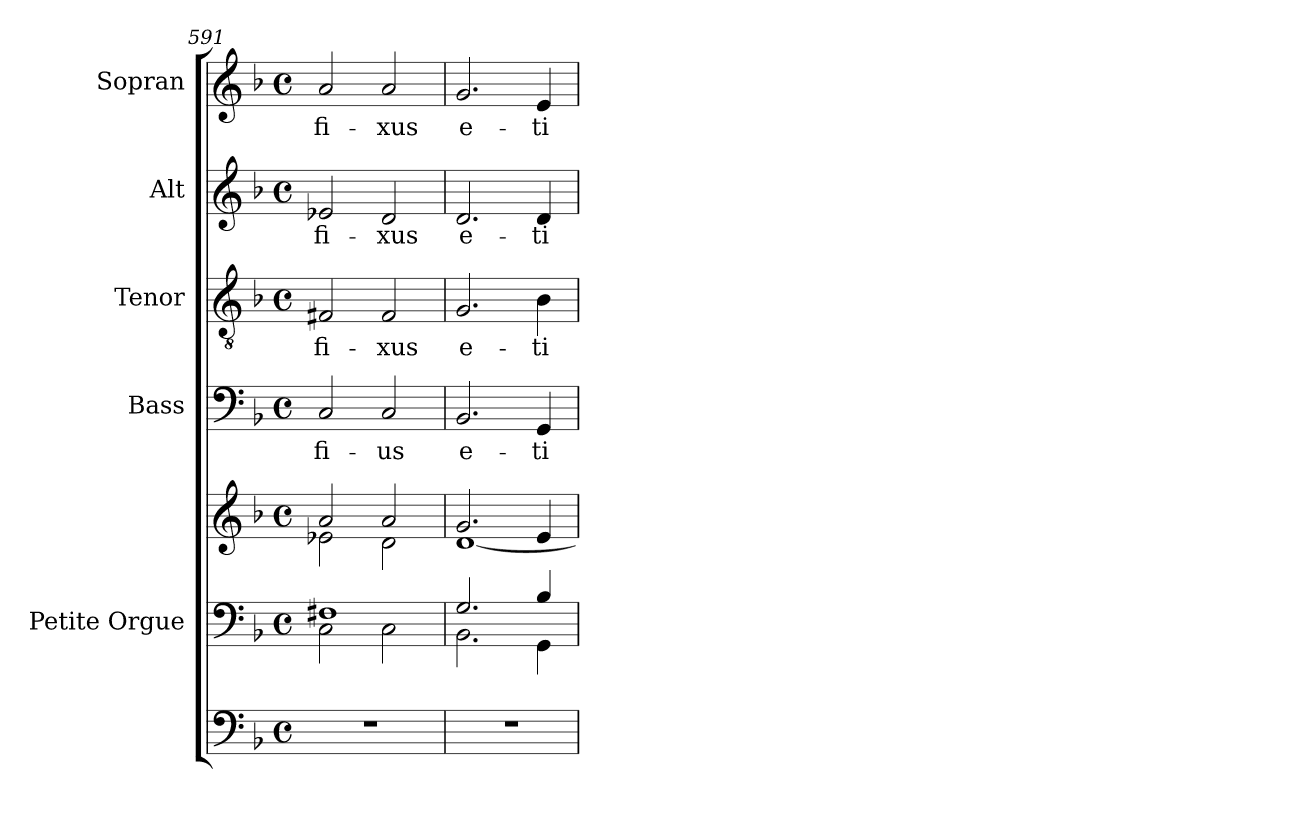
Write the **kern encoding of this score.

**kern	**kern	**kern	**kern	**text	**kern	**text	**kern	**text	**kern	**text
*part6	*part5	*part5	*part4	*part4	*part3	*part3	*part2	*part2	*part1	*part1
*staff7	*staff6	*staff5	*staff4	*staff4	*staff3	*staff3	*staff2	*staff2	*staff1	*staff1
*	*I"Petite Orgue	*	*I"Bass	*	*I"Tenor	*	*I"Alt	*	*I"Sopran	*
*	*I'Org. 1	*	*I'B.	*	*I'T.	*	*I'A.	*	*I'S.	*
*clefF4	*clefF4	*clefG2	*clefF4	*	*clefGv2	*	*clefG2	*	*clefG2	*
*k[b-]	*k[b-]	*k[b-]	*k[b-]	*	*k[b-]	*	*k[b-]	*	*k[b-]	*
*F:	*F:	*F:	*F:	*	*F:	*	*F:	*	*F:	*
*M4/4	*M4/4	*M4/4	*M4/4	*	*M4/4	*	*M4/4	*	*M4/4	*
*met(c)	*met(c)	*met(c)	*met(c)	*	*met(c)	*	*met(c)	*	*met(c)	*
=591	=591	=591	=591	=591	=591	=591	=591	=591	=591	=591
*	*^	*^	*	*	*	*	*	*	*	*
!	!	!	!	!	!	!LO:LY:b	!	!LO:LY:b	!	!LO:LY:b	!	!LO:LY:b
1r	1F#X	2C\	2a/	2e-X\	2C/	-fi-	2F#X/	-fi-	2e-X/	-fi-	2a/	-fi-
!	!	!	!	!	!	!LO:LY:b	!	!LO:LY:b	!	!LO:LY:b	!	!LO:LY:b
.	.	2C\	2a/	2d\	2C/	-us	2F#/	-xus	2d/	-xus	2a/	-xus
=592	=592	=592	=592	=592	=592	=592	=592	=592	=592	=592	=592	=592
!	!	!	!	!	!	!LO:LY:b	!	!LO:LY:b	!	!LO:LY:b	!	!LO:LY:b
1r	2.G/	2.BB-\	2.g/	[<1d	2.BB-/	e-	2.G/	e-	2.d/	e-	2.g/	e-
!	!	!	!	!	!	!LO:LY:b	!	!LO:LY:b	!	!LO:LY:b	!	!LO:LY:b
.	4B-/	4GG\	4e/	.	4GG/	-ti-	4B-\	-ti-	4d/	-ti-	4e/	-ti-
*	*v	*v	*	*	*	*	*	*	*	*	*	*
*	*	*v	*v	*	*	*	*	*	*	*	*
=	=	=	=	=	=	=	=	=	=	=
*-	*-	*-	*-	*-	*-	*-	*-	*-	*-	*-
